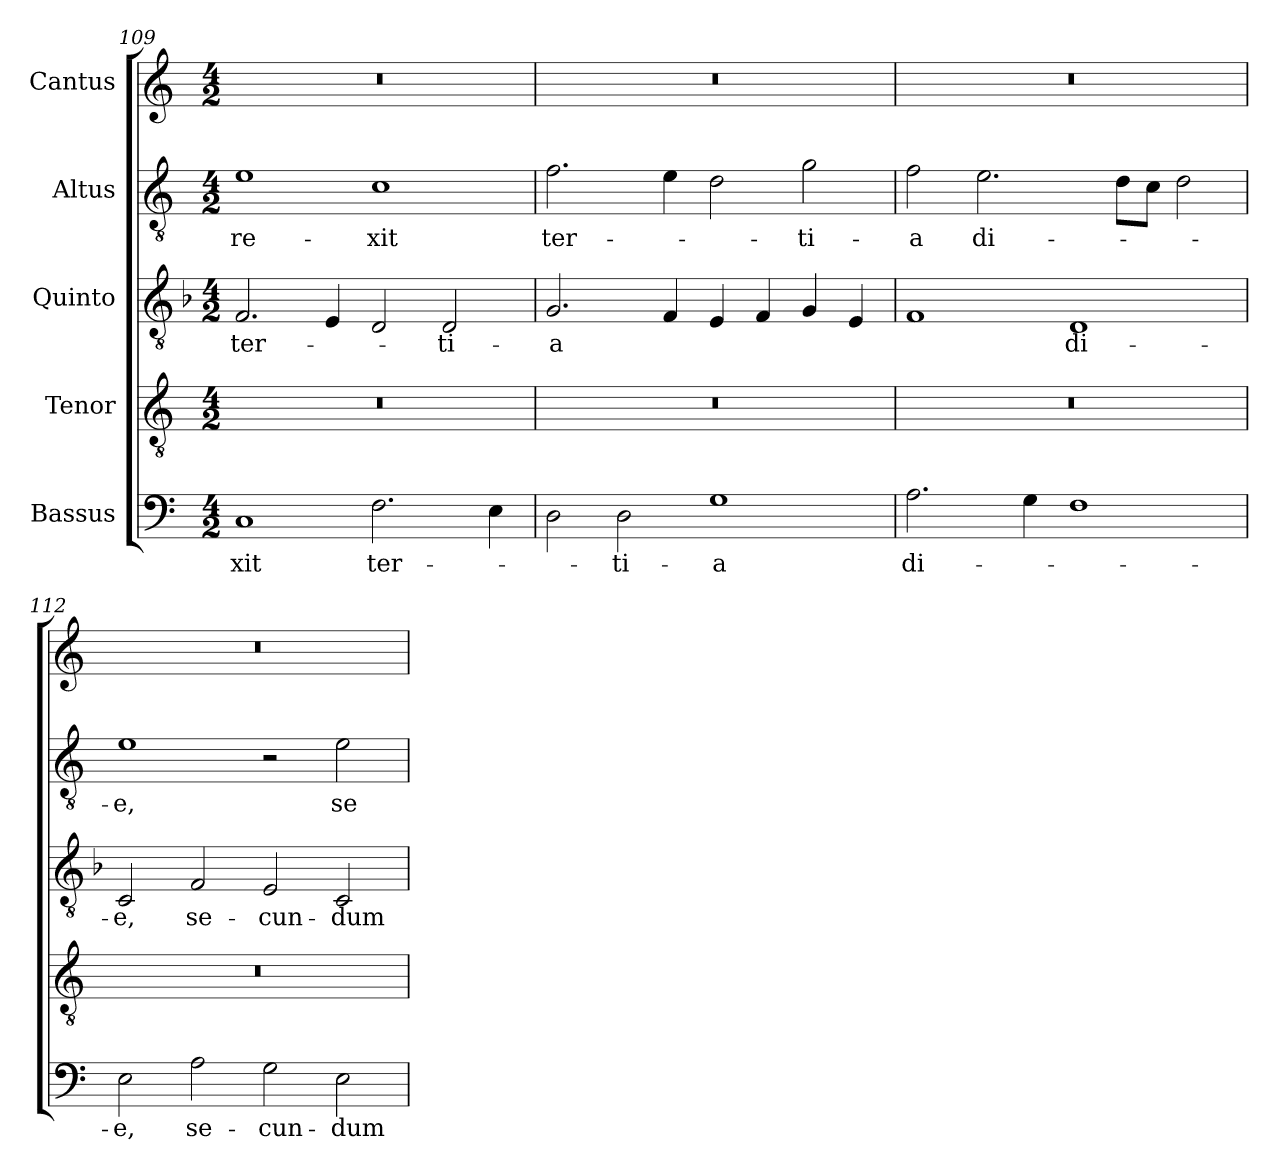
**kern	**text	**kern	**kern	**text	**kern	**text	**kern
*part5	*part5	*part4	*part3	*part3	*part2	*part2	*part1
*staff5	*staff5	*staff4	*staff3	*staff3	*staff2	*staff2	*staff1
*I"Bassus	*	*I"Tenor	*I"Quinto	*	*I"Altus	*	*I"Cantus
*clefF4	*	*clefGv2	*clefGv2	*	*clefGv2	*	*clefG2
*	*	*	*ITrd-4c-7	*	*	*	*
*k[]	*	*k[]	*k[]	*	*k[]	*	*k[]
*C:	*	*C:	*C:	*	*C:	*	*C:
*M4/2	*	*M4/2	*M4/2	*	*M4/2	*	*M4/2
=109	=109	=109	=109	=109	=109	=109	=109
!	!LO:LY:b:color=#000000	!LO:N:vis=1	!	!	!	!	!
!	!	!	!	!LO:LY:b:color=#000000	!	!	!
!	!	!	!	!	!	!LO:LY:b:color=#000000	!LO:N:vis=1
1Ci	-xit	0r	2.ci/	ter-	1ei	-re-	0r
.	.	.	4Bi/	.	.	.	.
!	!LO:LY:b:color=#000000	!	!	!	!	!	!
!	!	!	!	!	!	!LO:LY:b:color=#000000	!
2.Fi\	ter-	.	2Ai/	.	1ci	-xit	.
!	!	!	!	!LO:LY:b:color=#000000	!	!	!
.	.	.	2Ai/	-ti-	.	.	.
4Ei\	.	.	.	.	.	.	.
=110	=110	=110	=110	=110	=110	=110	=110
!	!	!LO:N:vis=1	!	!	!	!	!
!	!	!	!	!LO:LY:b:color=#000000	!	!	!
!	!	!	!	!	!	!LO:LY:b:color=#000000	!LO:N:vis=1
2Di\	.	0r	2.di/	-a	2.fi\	ter-	0r
!	!LO:LY:b:color=#000000	!	!	!	!	!	!
2Di\	-ti-	.	.	.	.	.	.
.	.	.	4ci/	.	4ei\	.	.
!	!LO:LY:b:color=#000000	!	!	!	!	!	!
1Gi	-a	.	4Bi/	.	2di\	.	.
.	.	.	4ci/	.	.	.	.
!	!	!	!	!	!	!LO:LY:b:color=#000000	!
.	.	.	4di/	.	2gi\	-ti-	.
.	.	.	4Bi/	.	.	.	.
=111	=111	=111	=111	=111	=111	=111	=111
!	!LO:LY:b:color=#000000	!LO:N:vis=1	!	!	!	!	!
!	!	!	!	!	!	!LO:LY:b:color=#000000	!LO:N:vis=1
2.Ai\	di-	0r	1ci	.	2fi\	-a	0r
!	!	!	!	!	!	!LO:LY:b:color=#000000	!
.	.	.	.	.	2.ei\	di-	.
4Gi\	.	.	.	.	.	.	.
!	!	!	!	!LO:LY:b:color=#000000	!	!	!
1Fi	.	.	1Ai	di-	.	.	.
.	.	.	.	.	8di\L	.	.
.	.	.	.	.	8ci\J	.	.
.	.	.	.	.	2di\	.	.
!!LO:LB:g=z
=112	=112	=112	=112	=112	=112	=112	=112
!	!LO:LY:b:color=#000000	!LO:N:vis=1	!	!	!	!	!
!	!	!	!	!LO:LY:b:color=#000000	!	!	!
!	!	!	!	!	!	!LO:LY:b:color=#000000	!LO:N:vis=1
2Ei\	-e,	0r	2Gi/	-e,	1ei	-e,	0r
!	!LO:LY:b:color=#000000	!	!	!	!	!	!
!	!	!	!	!LO:LY:b:color=#000000	!	!	!
2Ai\	se-	.	2ci/	se-	.	.	.
!	!LO:LY:b:color=#000000	!	!	!	!	!	!
!	!	!	!	!LO:LY:b:color=#000000	!	!	!
2Gi\	-cun-	.	2Bi/	-cun-	2r	.	.
!	!LO:LY:b:color=#000000	!	!	!	!	!	!
!	!	!	!	!LO:LY:b:color=#000000	!	!	!
!	!	!	!	!	!	!LO:LY:b:color=#000000	!
2Ei\	-dum	.	2Gi/	-dum	2ei\	se-	.
=	=	=	=	=	=	=	=
*-	*-	*-	*-	*-	*-	*-	*-
